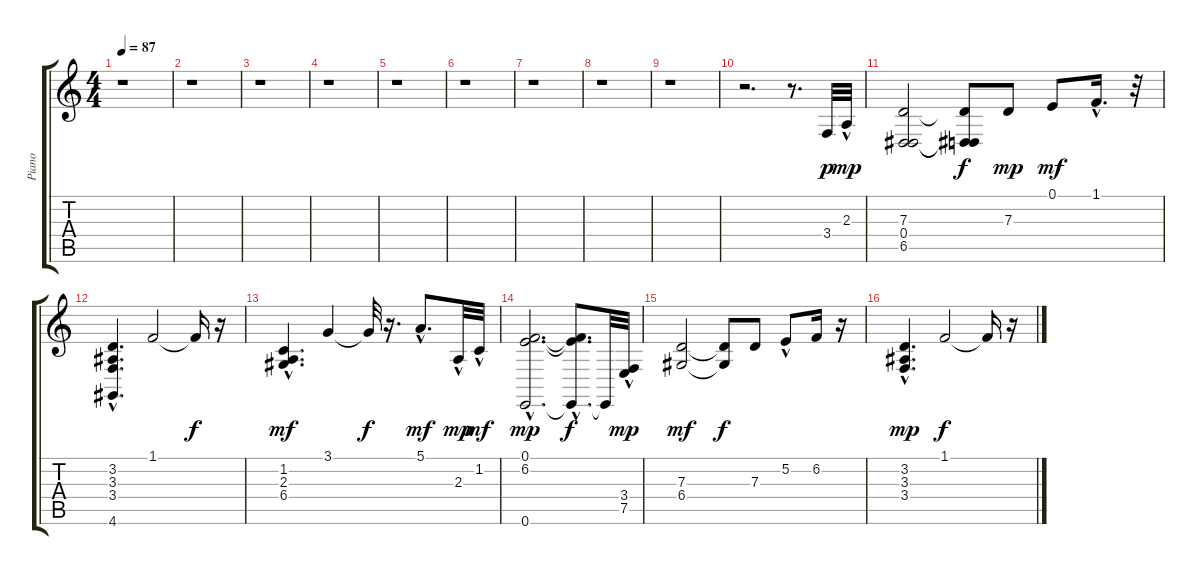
\track ("Piano" "Piano") {instrument brightacousticpiano}
\staff {score tabs}
\tuning (E4 B3 G3 D3 A2 E2) {hide}
\ts (4 4)
\tempo 87
\clef g2
\ks c
r.1{dy p instrument brightacousticpiano} |
r.1 |
r.1 |
r.1 |
r.1 |
r.1 |
r.1 |
r.1 |
r.1 |
r.2{d} r.8{d} 3.4.32 2.3{hac}.32{dy mp} |
(7.3 0.4 6.5).2 (7.3{t} 0.4{t} 6.5{t}).8{dy f} 7.3.8{dy mp} 0.1.8{dy mf} 1.1{hac}.16{d} r.32 |
(3.2{hac} 3.3{hac} 3.4{hac} 4.6{hac}).4{d} 1.1.2 1.1{t}.16{dy f} r.16 |
(1.2{hac} 2.3 6.4).4{d dy mf} 3.1.4 3.1{t}.32{dy f} r.16{d} 5.1{hac}.8{d dy mf} 2.3{hac}.32{dy mp} 1.2{hac}.32{dy mf} |
(0.1{hac} 6.2{hac} 0.6{hac}).2{d dy mp} (0.1{hac t} 6.2{hac t} 0.6{hac t}).8{d dy f} 0.6{t}.32 (3.4 7.5{hac}).32{dy mp} |
(7.3 6.4).2{dy mf} (7.3{t} 6.4{t}).8{dy f} 7.3.8 5.2{hac}.8 6.2.16 r.16 |
(3.2{hac} 3.3{hac} 3.4{hac}).4{d dy mp} 1.1.2{dy f} 1.1{t}.16 r.16
